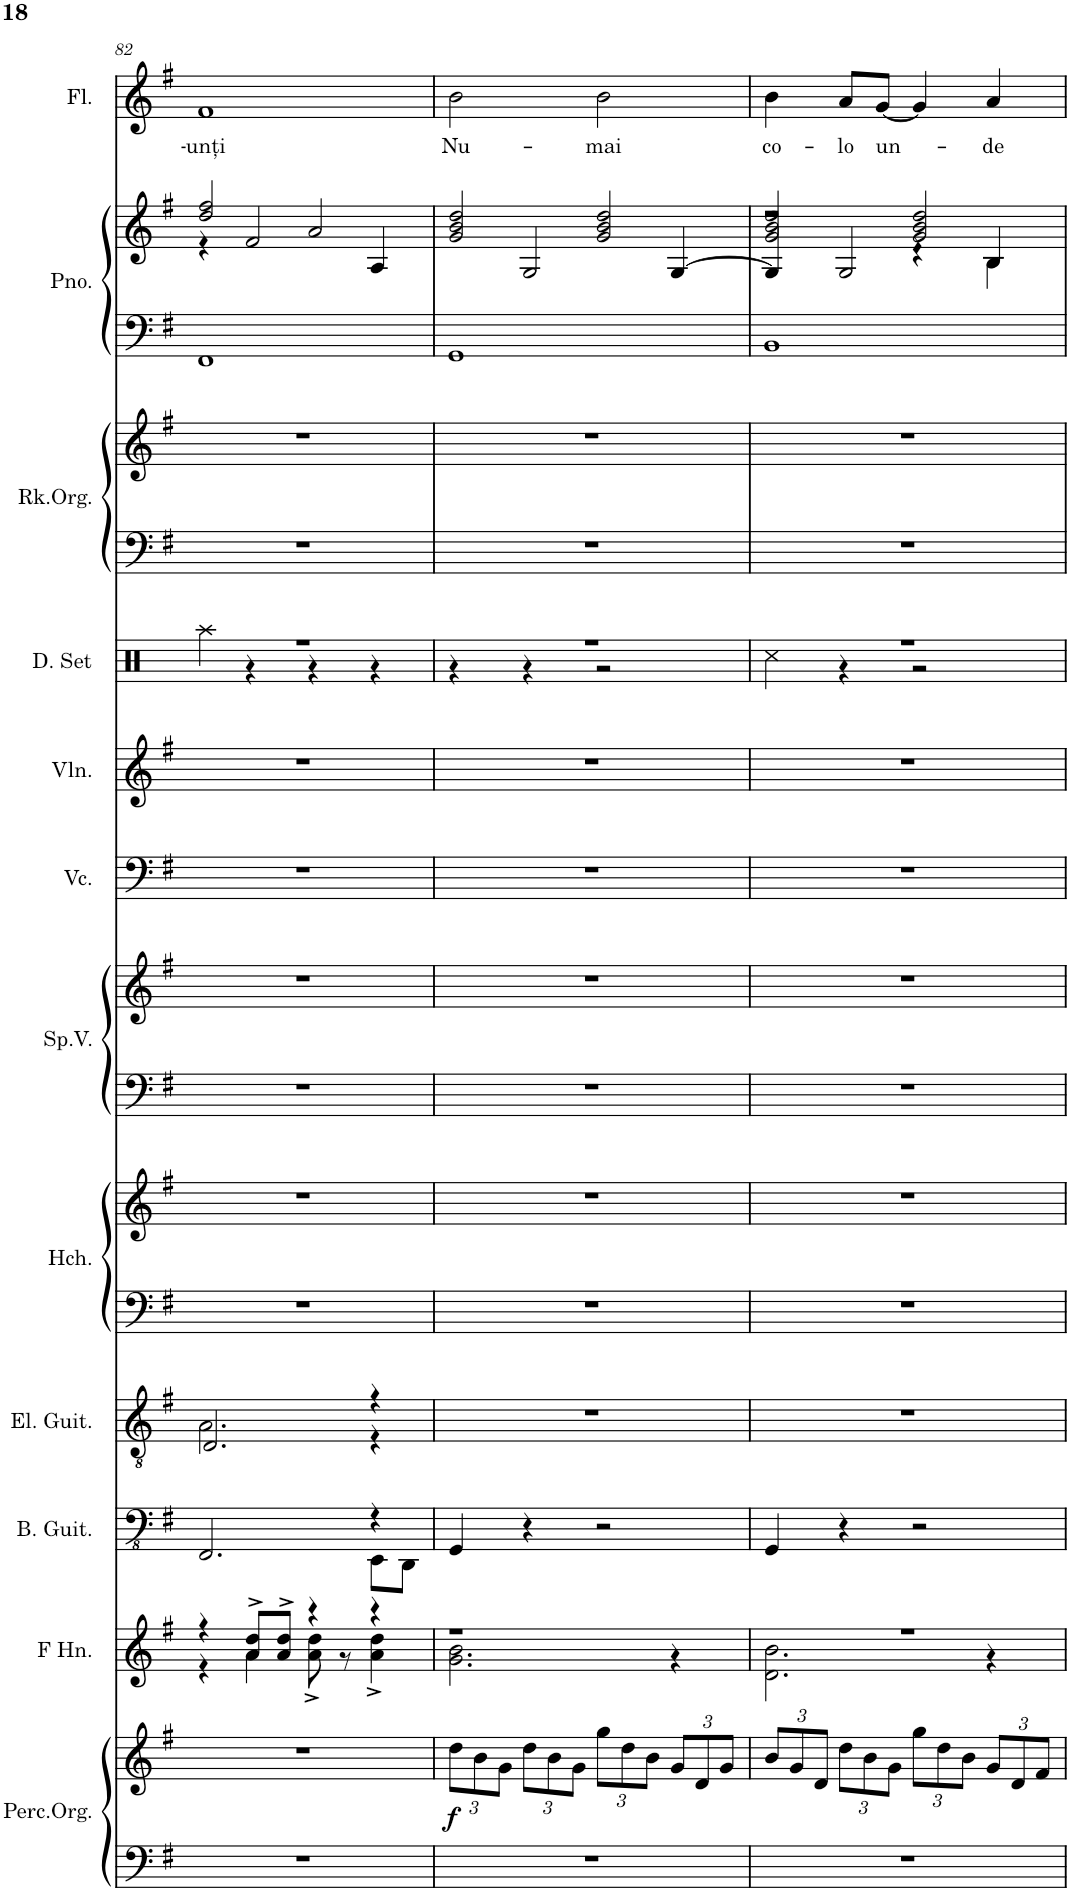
**kern	**kern	**dynam	**kern	**kern	**kern	**kern	**kern	**kern	**kern	**kern	**kern	**kern	**kern	**kern	**kern	**kern	**kern	**text
*part12	*part12	*part12	*part11	*part10	*part9	*part8	*part8	*part7	*part7	*part6	*part5	*part4	*part3	*part3	*part2	*part2	*part1	*part1
*staff17	*staff16	*staff16/17	*staff15	*staff14	*staff13	*staff12	*staff11	*staff10	*staff9	*staff8	*staff7	*staff6	*staff5	*staff4	*staff3	*staff2	*staff1	*staff1
*I"Perc.Organ	*	*	*I"Horn in F	*I"Bass Guitar	*I"Electric Guitar	*I"Harpsichord	*	*I"Space Voice	*	*I"Violoncello	*I"Violin	*I"Drumset	*I"Rock Organ	*	*I"Piano	*	*I"Flute	*
*I'Perc.Org.	*	*	*	*I'B. Guit.	*I'El. Guit.	*I'Hch.	*	*I'Sp.V.	*	*I'Vc.	*I'Vln.	*I'D. Set	*I'Rk.Org.	*	*I'Pno.	*	*I'Fl.	*
!!LO:PB:g=z
*clefF4	*clefG2	*	*clefG2	*clefFv4	*clefGv2	*clefF4	*clefG2	*clefF4	*clefG2	*clefF4	*clefG2	*clefX	*clefF4	*clefG2	*clefF4	*clefG2	*clefG2	*
*k[f#]	*k[f#]	*	*k[f#]	*k[f#]	*k[f#]	*k[f#]	*k[f#]	*k[f#]	*k[f#]	*k[f#]	*k[f#]	*k[]	*k[f#]	*k[f#]	*k[f#]	*k[f#]	*k[f#]	*
*M4/4	*M4/4	*	*M4/4	*M4/4	*M4/4	*M4/4	*M4/4	*M4/4	*M4/4	*M4/4	*M4/4	*M4/4	*M4/4	*M4/4	*M4/4	*M4/4	*M4/4	*
=82	=82	=82	=82	=82	=82	=82	=82	=82	=82	=82	=82	=82	=82	=82	=82	=82	=82	=82
*	*	*	*^	*^	*^	*	*	*	*	*	*	*^	*	*	*	*^	*	*
!	!	!	!	!	!	!	!	!	!	!	!	!	!	!	!	!	!	!	!	!	!	!	!LO:LY:b
1r	1r	.	4r	4r	2.FFF#/	2.ryy	2.D/	2.A\	1r	1r	1r	1r	1r	1r	1r	4Raa\	1r	1r	1FF#	2dd/ 2ff#/	4r	1f#	-unţi
.	.	.	8a/^ 8dd/^L	4a\	.	.	.	.	.	.	.	.	.	.	.	4r	.	.	.	.	2f#/	.	.
.	.	.	8a/^ 8dd/^J	.	.	.	.	.	.	.	.	.	.	.	.	.	.	.	.	.	.	.	.
.	.	.	4r	8a\^ 8dd\^	.	.	.	.	.	.	.	.	.	.	.	4r	.	.	.	2a/	.	.	.
.	.	.	.	8r	.	.	.	.	.	.	.	.	.	.	.	.	.	.	.	.	.	.	.
.	.	.	4r	4a\^ 4dd\^	4r	8EEE\L	4r	4r	.	.	.	.	.	.	.	4r	.	.	.	.	4A/	.	.
.	.	.	.	.	.	8DDD\J	.	.	.	.	.	.	.	.	.	.	.	.	.	.	.	.	.
*	*	*	*	*	*v	*v	*	*	*	*	*	*	*	*	*	*	*	*	*	*	*	*	*
*	*	*	*	*	*	*v	*v	*	*	*	*	*	*	*	*	*	*	*	*	*	*	*
=83	=83	=83	=83	=83	=83	=83	=83	=83	=83	=83	=83	=83	=83	=83	=83	=83	=83	=83	=83	=83	=83
*	*Xbrackettup	*	*	*	*	*	*	*	*	*	*	*	*	*	*	*	*	*	*	*	*
*	*	*	*	*	*^	*	*	*	*	*	*	*	*	*	*	*	*	*	*	*	*
!	!	!LO:DY:b	!	!	!	!	!	!	!	!	!	!	!	!	!	!	!	!	!	!	!	!LO:LY:b
*	*	*	*	*	*v	*v	*	*	*	*	*	*	*	*	*	*	*	*	*	*	*	*
1r	12dd\L	f	1r	2.g\ 2.b\	4GGG/	1r	1r	1r	1r	1r	1r	1r	1r	4r	1r	1r	1GG	2g/ 2b/ 2dd/	4ryy	2b\	Nu-
.	12b\	.	.	.	.	.	.	.	.	.	.	.	.	.	.	.	.	.	.	.	.
.	12g\J	.	.	.	.	.	.	.	.	.	.	.	.	.	.	.	.	.	.	.	.
.	12dd\L	.	.	.	4r	.	.	.	.	.	.	.	.	4r	.	.	.	.	2G/	.	.
.	12b\	.	.	.	.	.	.	.	.	.	.	.	.	.	.	.	.	.	.	.	.
.	12g\J	.	.	.	.	.	.	.	.	.	.	.	.	.	.	.	.	.	.	.	.
!	!	!	!	!	!	!	!	!	!	!	!	!	!	!	!	!	!	!	!	!	!LO:LY:b
.	12gg\L	.	.	.	2r	.	.	.	.	.	.	.	.	2r	.	.	.	2g/ 2b/ 2dd/	.	2b\	-mai
.	12dd\	.	.	.	.	.	.	.	.	.	.	.	.	.	.	.	.	.	.	.	.
.	12b\J	.	.	.	.	.	.	.	.	.	.	.	.	.	.	.	.	.	.	.	.
.	12g/L	.	.	4r	.	.	.	.	.	.	.	.	.	.	.	.	.	.	[4G/	.	.
.	12d/	.	.	.	.	.	.	.	.	.	.	.	.	.	.	.	.	.	.	.	.
.	12g/J	.	.	.	.	.	.	.	.	.	.	.	.	.	.	.	.	.	.	.	.
=84	=84	=84	=84	=84	=84	=84	=84	=84	=84	=84	=84	=84	=84	=84	=84	=84	=84	=84	=84	=84	=84
*	*	*	*	*	*	*	*	*	*	*	*	*	*	*	*	*	*	*	*^	*	*
!	!	!	!	!	!	!	!	!	!	!	!	!	!	!	!	!	!	!	!	!	!	!LO:LY:b
1r	12b/L	.	1r	2.d\ 2.b\	4GGG/	1r	1r	1r	1r	1r	1r	1r	1r	4Rcc\	1r	1r	1BB	2g/ 2b/ 2dd/	2r	4G/]	4b\	co-
.	12g/	.	.	.	.	.	.	.	.	.	.	.	.	.	.	.	.	.	.	.	.	.
.	12d/J	.	.	.	.	.	.	.	.	.	.	.	.	.	.	.	.	.	.	.	.	.
!	!	!	!	!	!	!	!	!	!	!	!	!	!	!	!	!	!	!	!	!	!	!LO:LY:b
.	12dd\L	.	.	.	4r	.	.	.	.	.	.	.	.	4r	.	.	.	.	.	2G/	8a/L	-lo
.	12b\	.	.	.	.	.	.	.	.	.	.	.	.	.	.	.	.	.	.	.	.	.
!	!	!	!	!	!	!	!	!	!	!	!	!	!	!	!	!	!	!	!	!	!	!LO:LY:b
.	.	.	.	.	.	.	.	.	.	.	.	.	.	.	.	.	.	.	.	.	[8g/J	un-
.	12g\J	.	.	.	.	.	.	.	.	.	.	.	.	.	.	.	.	.	.	.	.	.
.	12gg\L	.	.	.	2r	.	.	.	.	.	.	.	.	2r	.	.	.	2g/ 2b/ 2dd/	4r	.	4g/]	.
.	12dd\	.	.	.	.	.	.	.	.	.	.	.	.	.	.	.	.	.	.	.	.	.
.	12b\J	.	.	.	.	.	.	.	.	.	.	.	.	.	.	.	.	.	.	.	.	.
!	!	!	!	!	!	!	!	!	!	!	!	!	!	!	!	!	!	!	!	!	!	!LO:LY:b
.	12g/L	.	.	4r	.	.	.	.	.	.	.	.	.	.	.	.	.	.	4B\	4B/	4a/	-de
.	12d/	.	.	.	.	.	.	.	.	.	.	.	.	.	.	.	.	.	.	.	.	.
.	12f#/J	.	.	.	.	.	.	.	.	.	.	.	.	.	.	.	.	.	.	.	.	.
*	*	*	*v	*v	*	*	*	*	*	*	*	*	*v	*v	*	*	*	*v	*v	*v	*	*
=	=	=	=	=	=	=	=	=	=	=	=	=	=	=	=	=	=	=
*-	*-	*-	*-	*-	*-	*-	*-	*-	*-	*-	*-	*-	*-	*-	*-	*-	*-	*-
